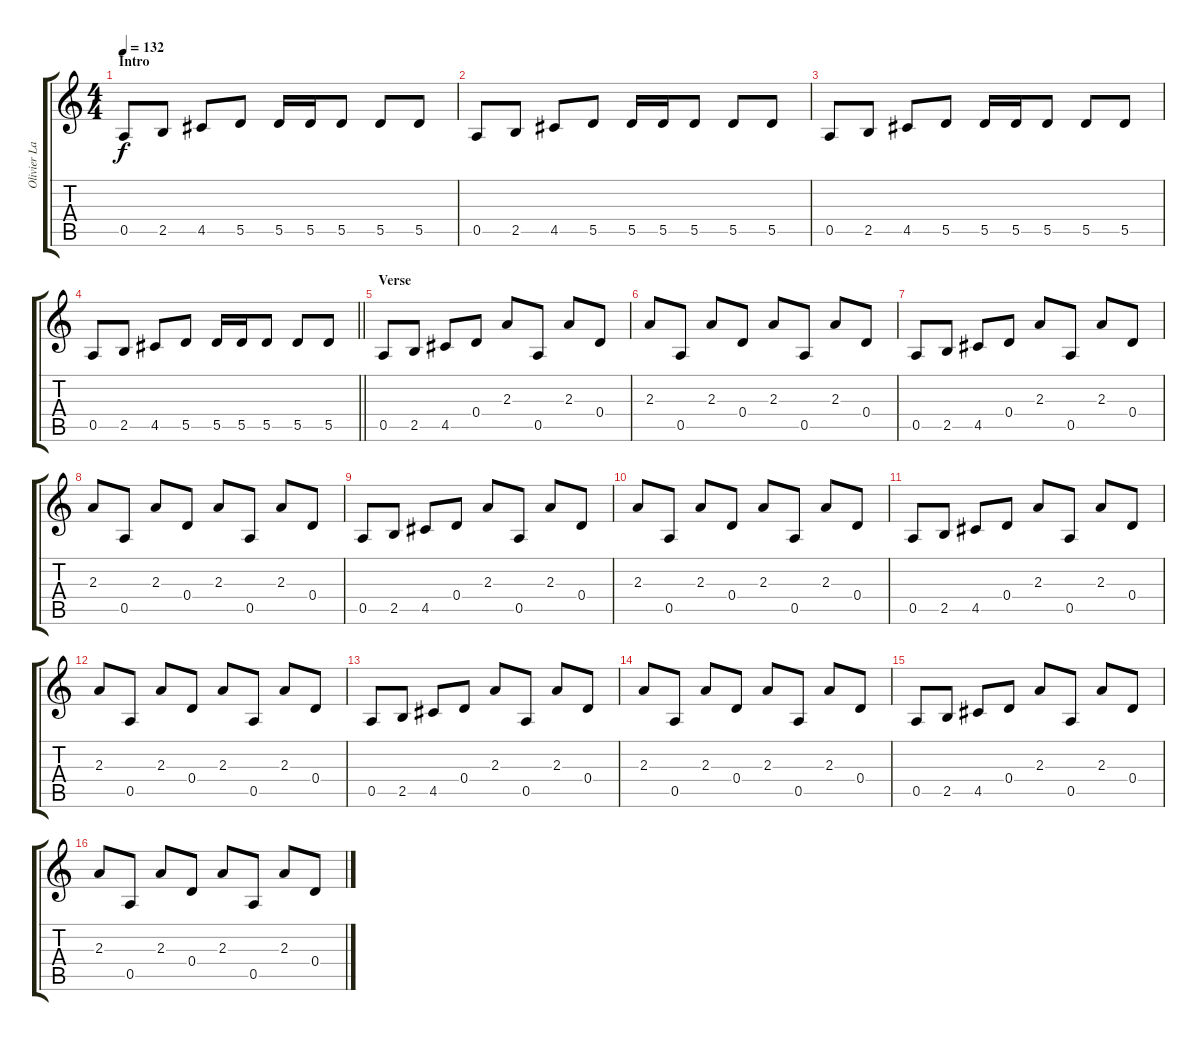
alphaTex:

\track ("Olivier Lavoie" "Olivier La") {instrument electricguitarclean}
\staff {score tabs}
\tuning (E4 B3 G3 D3 A2 E2) {hide}
\ts (4 4)
\section ("" "Intro")
\tempo 132
\clef g2
\ks c
0.5.8{dy f instrument electricguitarclean} 2.5.8 4.5.8 5.5.8 5.5.16 5.5.16 5.5.8 5.5.8 5.5.8 |
0.5.8 2.5.8 4.5.8 5.5.8 5.5.16 5.5.16 5.5.8 5.5.8 5.5.8 |
0.5.8 2.5.8 4.5.8 5.5.8 5.5.16 5.5.16 5.5.8 5.5.8 5.5.8 |
\barLineRight lightlight
0.5.8 2.5.8 4.5.8 5.5.8 5.5.16 5.5.16 5.5.8 5.5.8 5.5.8 |
\section ("" "Verse")
0.5.8 2.5.8 4.5.8 0.4.8 2.3.8 0.5.8 2.3.8 0.4.8 |
2.3.8 0.5.8 2.3.8 0.4.8 2.3.8 0.5.8 2.3.8 0.4.8 |
0.5.8 2.5.8 4.5.8 0.4.8 2.3.8 0.5.8 2.3.8 0.4.8 |
2.3.8 0.5.8 2.3.8 0.4.8 2.3.8 0.5.8 2.3.8 0.4.8 |
0.5.8 2.5.8 4.5.8 0.4.8 2.3.8 0.5.8 2.3.8 0.4.8 |
2.3.8 0.5.8 2.3.8 0.4.8 2.3.8 0.5.8 2.3.8 0.4.8 |
0.5.8 2.5.8 4.5.8 0.4.8 2.3.8 0.5.8 2.3.8 0.4.8 |
2.3.8 0.5.8 2.3.8 0.4.8 2.3.8 0.5.8 2.3.8 0.4.8 |
0.5.8 2.5.8 4.5.8 0.4.8 2.3.8 0.5.8 2.3.8 0.4.8 |
2.3.8 0.5.8 2.3.8 0.4.8 2.3.8 0.5.8 2.3.8 0.4.8 |
0.5.8 2.5.8 4.5.8 0.4.8 2.3.8 0.5.8 2.3.8 0.4.8 |
2.3.8 0.5.8 2.3.8 0.4.8 2.3.8 0.5.8 2.3.8 0.4.8
